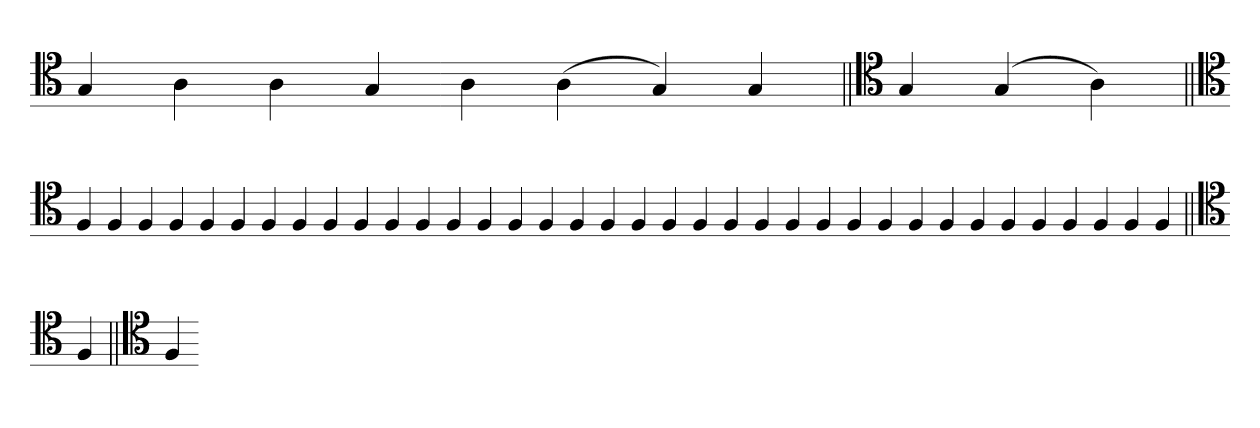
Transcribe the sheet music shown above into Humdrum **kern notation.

**kern
*part1
*staff1
*clefC4
=
4G
4A
4A
4G
4A
(4A
4G)
4G
=||
*clefC4
4G
(4G
4A)
=||
*clefC4
4F
4F
4F
4F
4F
4F
4F
4F
4F
4F
4F
4F
4F
4F
4F
4F
4F
4F
4F
4F
4F
4F
4F
4F
4F
4F
4F
4F
4F
4F
4F
4F
4F
4F
4F
4F
=||
*clefC4
4F
=||
*clefC4
4F
=-
*-
